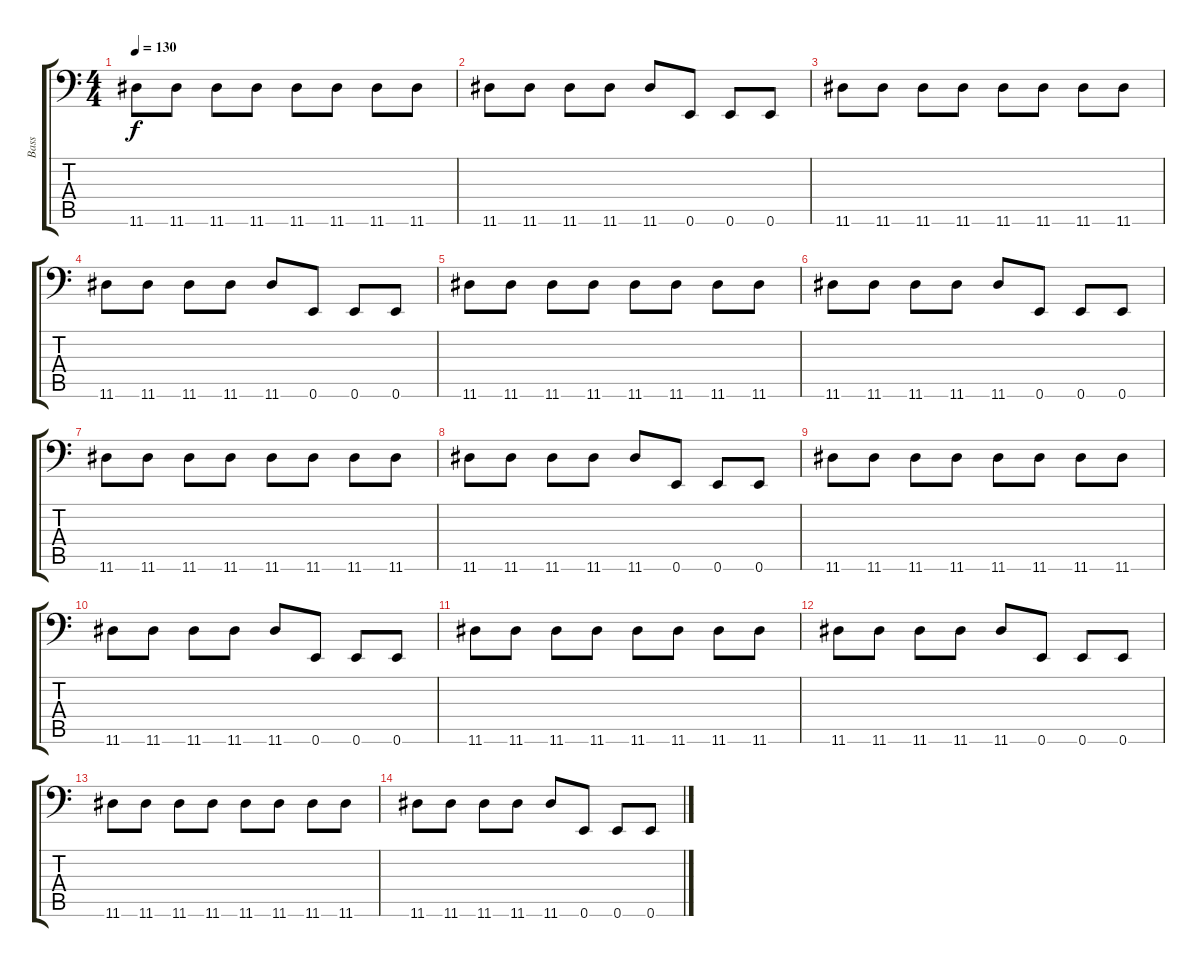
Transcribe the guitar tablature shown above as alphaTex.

\track ("Bass" "Bass") {instrument electricbassfinger}
\staff {score tabs}
\tuning (E3 B2 G2 D2 A1 E1) {hide}
\ts (4 4)
\tempo 130
\clef f4
\ks c
11.6.8{dy f} 11.6.8 11.6.8 11.6.8 11.6.8 11.6.8 11.6.8 11.6.8 |
11.6.8 11.6.8 11.6.8 11.6.8 11.6.8 0.6.8 0.6.8 0.6.8 |
11.6.8 11.6.8 11.6.8 11.6.8 11.6.8 11.6.8 11.6.8 11.6.8 |
11.6.8 11.6.8 11.6.8 11.6.8 11.6.8 0.6.8 0.6.8 0.6.8 |
11.6.8 11.6.8 11.6.8 11.6.8 11.6.8 11.6.8 11.6.8 11.6.8 |
11.6.8 11.6.8 11.6.8 11.6.8 11.6.8 0.6.8 0.6.8 0.6.8 |
11.6.8 11.6.8 11.6.8 11.6.8 11.6.8 11.6.8 11.6.8 11.6.8 |
11.6.8 11.6.8 11.6.8 11.6.8 11.6.8 0.6.8 0.6.8 0.6.8 |
11.6.8 11.6.8 11.6.8 11.6.8 11.6.8 11.6.8 11.6.8 11.6.8 |
11.6.8 11.6.8 11.6.8 11.6.8 11.6.8 0.6.8 0.6.8 0.6.8 |
11.6.8 11.6.8 11.6.8 11.6.8 11.6.8 11.6.8 11.6.8 11.6.8 |
11.6.8 11.6.8 11.6.8 11.6.8 11.6.8 0.6.8 0.6.8 0.6.8 |
11.6.8 11.6.8 11.6.8 11.6.8 11.6.8 11.6.8 11.6.8 11.6.8 |
11.6.8 11.6.8 11.6.8 11.6.8 11.6.8 0.6.8 0.6.8 0.6.8
